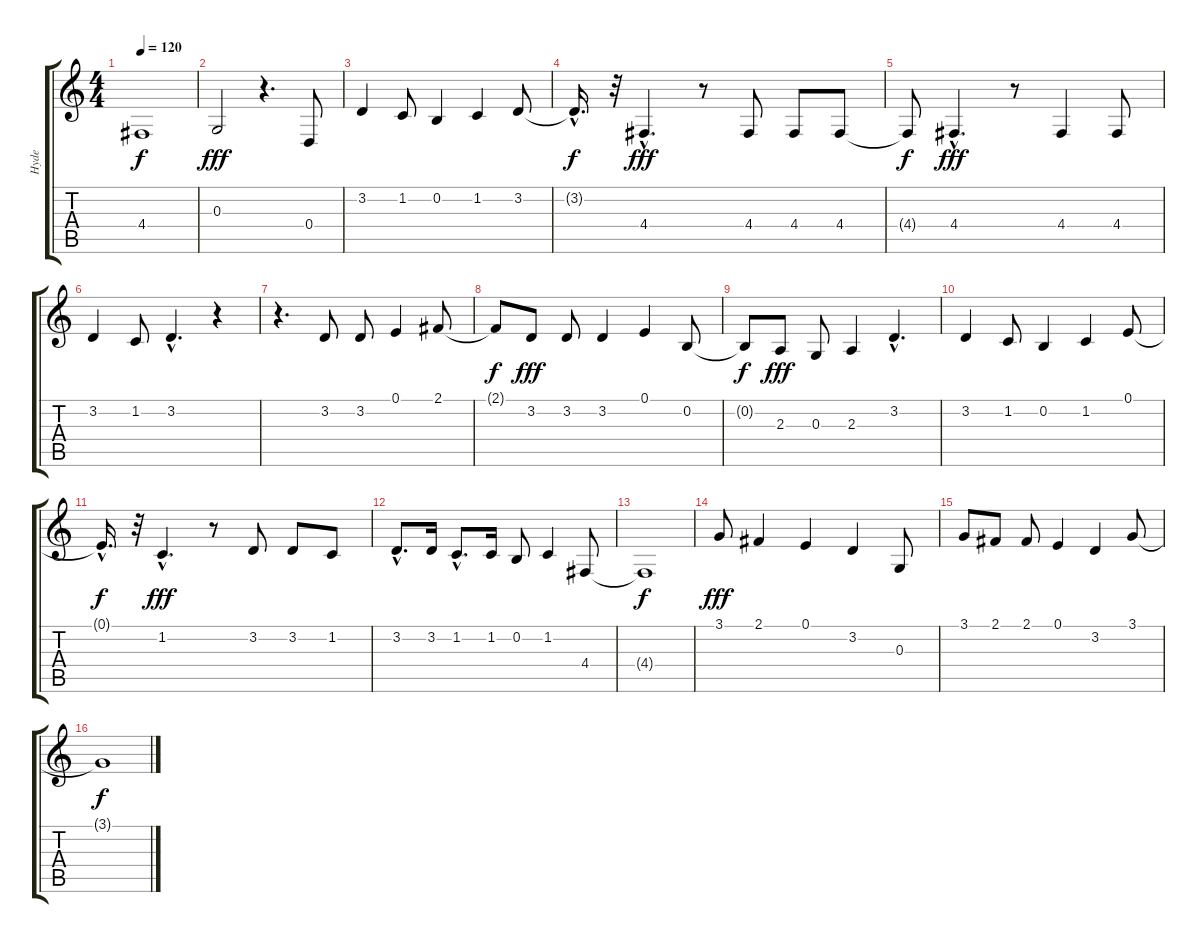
\track ("Hyde" "Hyde") {instrument violin}
\staff {score tabs}
\tuning (E4 B3 G3 D3 A2 E2) {hide}
\ts (4 4)
\tempo 120
\clef g2
\ks c
4.4{t}.1{dy f} |
0.3.2{dy fff} r.4{d} 0.4.8 |
3.2.4 1.2.8 0.2.4 1.2.4 3.2.8 |
3.2{hac t}.16{d dy f} r.32 4.4{hac}.4{d dy fff} r.8 4.4.8 4.4.8 4.4.8 |
4.4{t}.8{dy f} 4.4{hac}.4{d dy fff} r.8 4.4.4 4.4.8 |
3.2.4 1.2.8 3.2{hac}.4{d} r.4 |
r.4{d} 3.2.8 3.2.8 0.1.4 2.1.8 |
2.1{t}.8{dy f} 3.2.8{dy fff} 3.2.8 3.2.4 0.1.4 0.2.8 |
0.2{t}.8{dy f} 2.3.8{dy fff} 0.3.8 2.3.4 3.2{hac}.4{d} |
3.2.4 1.2.8 0.2.4 1.2.4 0.1.8 |
0.1{hac t}.16{d dy f} r.32 1.2{hac}.4{d dy fff} r.8 3.2.8 3.2.8 1.2.8 |
3.2{hac}.8{d} 3.2.16 1.2{hac}.8{d} 1.2.16 0.2.8 1.2.4 4.4.8 |
4.4{t}.1{dy f} |
3.1.8{dy fff} 2.1.4 0.1.4 3.2.4 0.3.8 |
3.1.8 2.1.8 2.1.8 0.1.4 3.2.4 3.1.8 |
3.1{t}.1{dy f}
